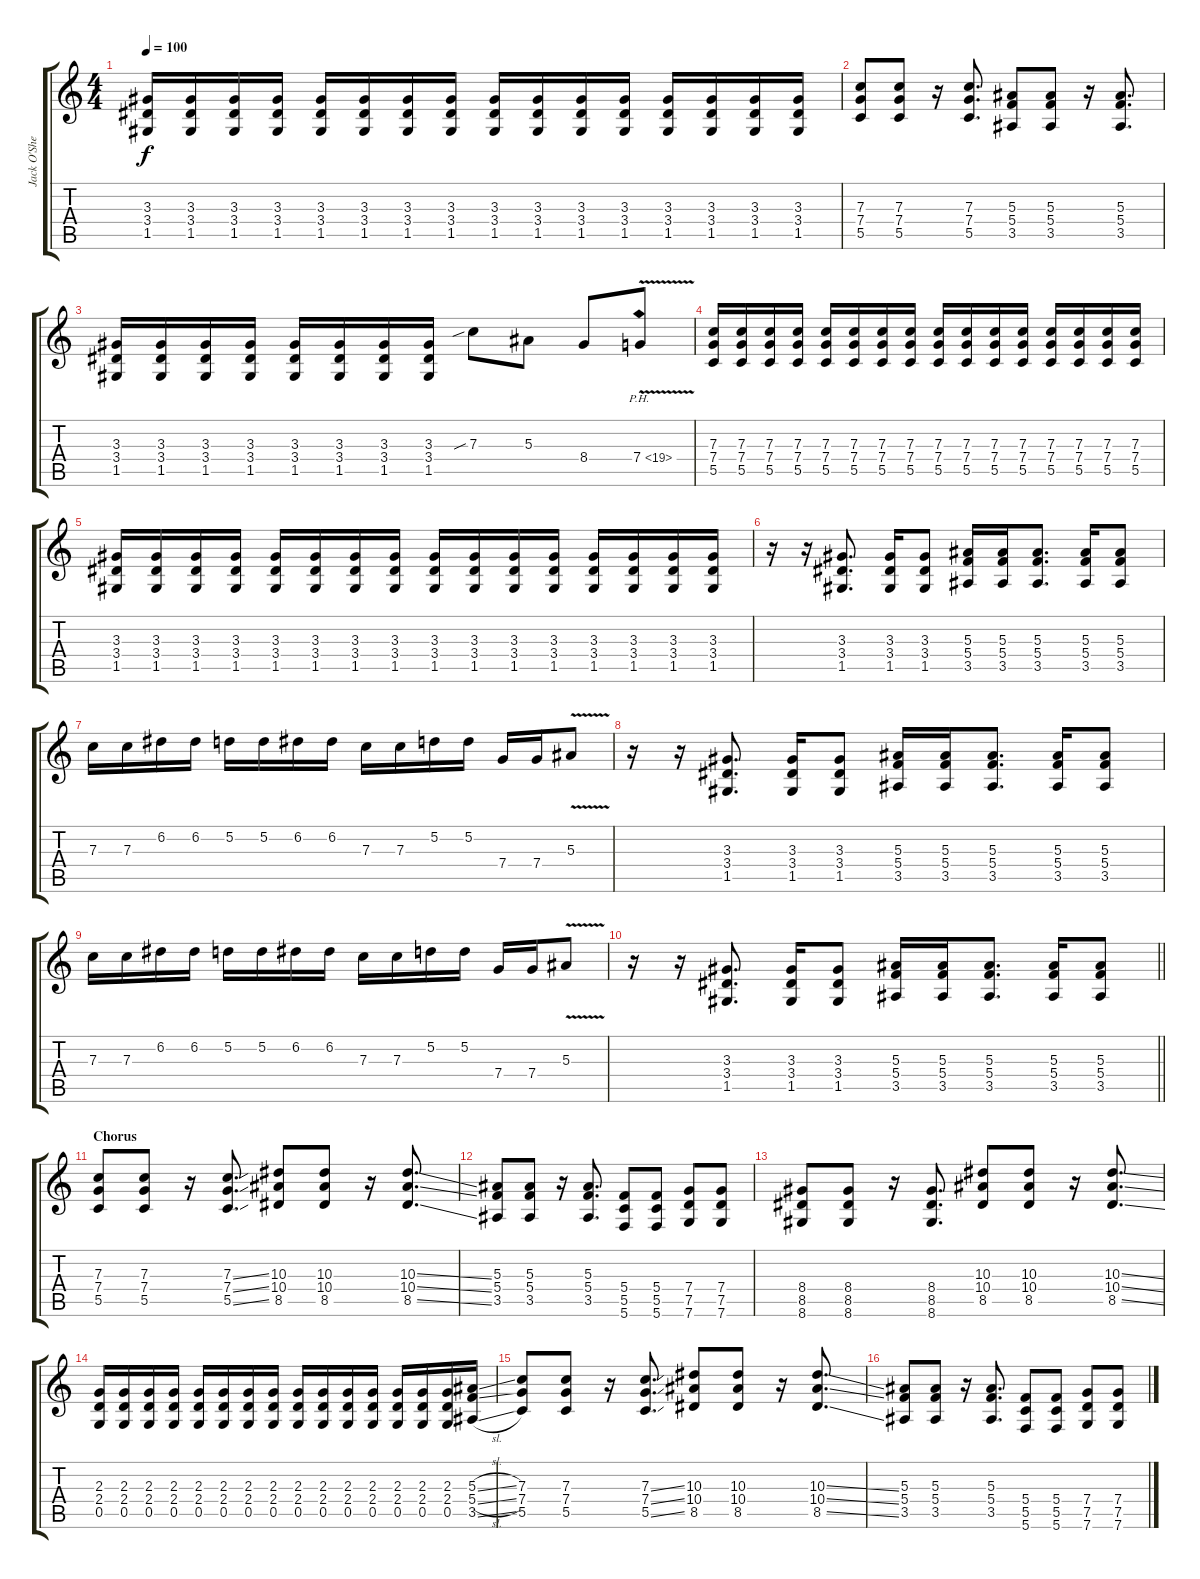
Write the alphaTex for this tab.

\track ("Jack O'Shea" "Jack O'She") {instrument distortionguitar}
\staff {score tabs}
\tuning (D4 A3 F3 C3 G2 C2) {hide}
\ts (4 4)
\tempo 100
\clef g2
\ks c
(3.3 3.4 1.5).16{dy f} (3.3 3.4 1.5).16 (3.3 3.4 1.5).16 (3.3 3.4 1.5).16 (3.3 3.4 1.5).16 (3.3 3.4 1.5).16 (3.3 3.4 1.5).16 (3.3 3.4 1.5).16 (3.3 3.4 1.5).16 (3.3 3.4 1.5).16 (3.3 3.4 1.5).16 (3.3 3.4 1.5).16 (3.3 3.4 1.5).16 (3.3 3.4 1.5).16 (3.3 3.4 1.5).16 (3.3 3.4 1.5).16 |
(7.3 7.4 5.5).8 (7.3 7.4 5.5).8 r.16 (7.3 7.4 5.5).8{d} (5.3 5.4 3.5).8 (5.3 5.4 3.5).8 r.16 (5.3 5.4 3.5).8{d} |
(3.3 3.4 1.5).16 (3.3 3.4 1.5).16 (3.3 3.4 1.5).16 (3.3 3.4 1.5).16 (3.3 3.4 1.5).16 (3.3 3.4 1.5).16 (3.3 3.4 1.5).16 (3.3 3.4 1.5).16 7.3{sib}.8 5.3.8 8.4.8 7.4{ph 12 v}.8 |
(7.3 7.4 5.5).16 (7.3 7.4 5.5).16 (7.3 7.4 5.5).16 (7.3 7.4 5.5).16 (7.3 7.4 5.5).16 (7.3 7.4 5.5).16 (7.3 7.4 5.5).16 (7.3 7.4 5.5).16 (7.3 7.4 5.5).16 (7.3 7.4 5.5).16 (7.3 7.4 5.5).16 (7.3 7.4 5.5).16 (7.3 7.4 5.5).16 (7.3 7.4 5.5).16 (7.3 7.4 5.5).16 (7.3 7.4 5.5).16 |
(3.3 3.4 1.5).16 (3.3 3.4 1.5).16 (3.3 3.4 1.5).16 (3.3 3.4 1.5).16 (3.3 3.4 1.5).16 (3.3 3.4 1.5).16 (3.3 3.4 1.5).16 (3.3 3.4 1.5).16 (3.3 3.4 1.5).16 (3.3 3.4 1.5).16 (3.3 3.4 1.5).16 (3.3 3.4 1.5).16 (3.3 3.4 1.5).16 (3.3 3.4 1.5).16 (3.3 3.4 1.5).16 (3.3 3.4 1.5).16 |
r.16 r.16 (3.3 3.4 1.5).8{d} (3.3 3.4 1.5).16 (3.3 3.4 1.5).8 (5.3 5.4 3.5).16 (5.3 5.4 3.5).16 (5.3 5.4 3.5).8{d} (5.3 5.4 3.5).16 (5.3 5.4 3.5).8 |
7.3.16 7.3.16 6.2.16 6.2.16 5.2.16 5.2.16 6.2.16 6.2.16 7.3.16 7.3.16 5.2.16 5.2.16 7.4.16 7.4.16 5.3{v}.8 |
r.16 r.16 (3.3 3.4 1.5).8{d} (3.3 3.4 1.5).16 (3.3 3.4 1.5).8 (5.3 5.4 3.5).16 (5.3 5.4 3.5).16 (5.3 5.4 3.5).8{d} (5.3 5.4 3.5).16 (5.3 5.4 3.5).8 |
7.3.16 7.3.16 6.2.16 6.2.16 5.2.16 5.2.16 6.2.16 6.2.16 7.3.16 7.3.16 5.2.16 5.2.16 7.4.16 7.4.16 5.3{v}.8 |
\barLineRight lightlight
r.16 r.16 (3.3 3.4 1.5).8{d} (3.3 3.4 1.5).16 (3.3 3.4 1.5).8 (5.3 5.4 3.5).16 (5.3 5.4 3.5).16 (5.3 5.4 3.5).8{d} (5.3 5.4 3.5).16 (5.3 5.4 3.5).8 |
\section ("" "Chorus")
(7.3 7.4 5.5).8 (7.3 7.4 5.5).8 r.16 (7.3{ss} 7.4{ss} 5.5{ss}).8{d} (10.3 10.4 8.5).8 (10.3 10.4 8.5).8 r.16 (10.3{ss} 10.4{ss} 8.5{ss}).8{d} |
(5.3 5.4 3.5).8 (5.3 5.4 3.5).8 r.16 (5.3 5.4 3.5).8{d} (5.4 5.5 5.6).8 (5.4 5.5 5.6).8 (7.4 7.5 7.6).8 (7.4 7.5 7.6).8 |
(8.4 8.5 8.6).8 (8.4 8.5 8.6).8 r.16 (8.4 8.5 8.6).8{d} (10.3 10.4 8.5).8 (10.3 10.4 8.5).8 r.16 (10.3{ss} 10.4{ss} 8.5{ss}).8{d} |
(2.3 2.4 0.5).16 (2.3 2.4 0.5).16 (2.3 2.4 0.5).16 (2.3 2.4 0.5).16 (2.3 2.4 0.5).16 (2.3 2.4 0.5).16 (2.3 2.4 0.5).16 (2.3 2.4 0.5).16 (2.3 2.4 0.5).16 (2.3 2.4 0.5).16 (2.3 2.4 0.5).16 (2.3 2.4 0.5).16 (2.3 2.4 0.5).16 (2.3 2.4 0.5).16 (2.3 2.4 0.5).16 (5.3{sl} 5.4{sl} 3.5{sl}).16 |
(7.3 7.4 5.5).8 (7.3 7.4 5.5).8 r.16 (7.3{ss} 7.4{ss} 5.5{ss}).8{d} (10.3 10.4 8.5).8 (10.3 10.4 8.5).8 r.16 (10.3{ss} 10.4{ss} 8.5{ss}).8{d} |
(5.3 5.4 3.5).8 (5.3 5.4 3.5).8 r.16 (5.3 5.4 3.5).8{d} (5.4 5.5 5.6).8 (5.4 5.5 5.6).8 (7.4 7.5 7.6).8 (7.4 7.5 7.6).8
